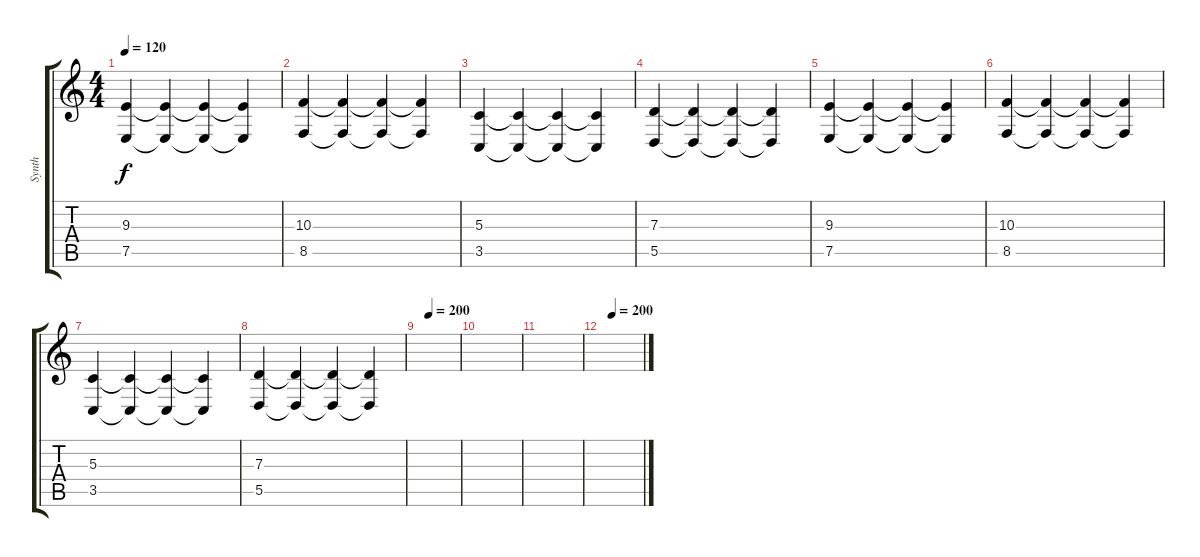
\track ("Synth" "Synth") {instrument stringensemble1}
\staff {score tabs}
\tuning (E4 B3 G3 D3 A2 E2) {hide}
\ts (4 4)
\tempo 120
\clef g2
\ks c
(9.3 7.5).4{dy f instrument stringensemble1} (9.3{t} 7.5{t}).4 (9.3{t} 7.5{t}).4 (9.3{t} 7.5{t}).4 |
(10.3 8.5).4 (10.3{t} 8.5{t}).4 (10.3{t} 8.5{t}).4 (10.3{t} 8.5{t}).4 |
(5.3 3.5).4 (5.3{t} 3.5{t}).4 (5.3{t} 3.5{t}).4 (5.3{t} 3.5{t}).4 |
(7.3 5.5).4 (7.3{t} 5.5{t}).4 (7.3{t} 5.5{t}).4 (7.3{t} 5.5{t}).4 |
(9.3 7.5).4 (9.3{t} 7.5{t}).4 (9.3{t} 7.5{t}).4 (9.3{t} 7.5{t}).4 |
(10.3 8.5).4 (10.3{t} 8.5{t}).4 (10.3{t} 8.5{t}).4 (10.3{t} 8.5{t}).4 |
(5.3 3.5).4 (5.3{t} 3.5{t}).4 (5.3{t} 3.5{t}).4 (5.3{t} 3.5{t}).4 |
(7.3 5.5).4 (7.3{t} 5.5{t}).4 (7.3{t} 5.5{t}).4 (7.3{t} 5.5{t}).4 |
\tempo (200 0.25)
|
|
|
\tempo (200 0.25)
